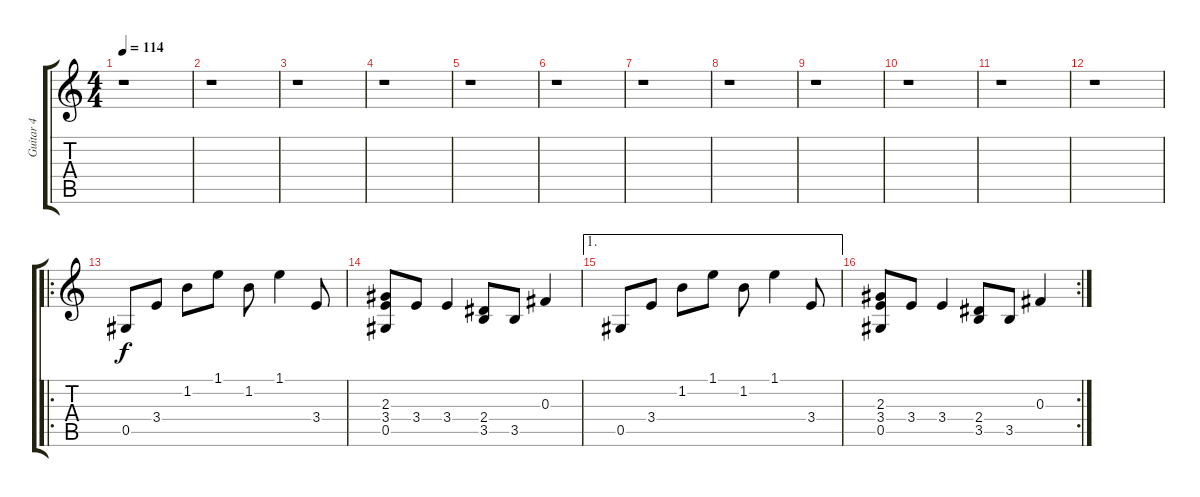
\track ("Guitar 4" "Guitar 4") {instrument distortionguitar}
\staff {score tabs}
\tuning (Eb4 Bb3 Gb3 Db3 Ab2 Eb2) {hide}
\ts (4 4)
\tempo 114
\clef g2
\ks c
r.1{dy f} |
r.1 |
r.1 |
r.1 |
r.1 |
r.1 |
r.1 |
r.1 |
r.1 |
r.1 |
r.1 |
r.1 |
\ro
0.5.8 3.4.8 1.2.8 1.1.8 1.2.8 1.1.4 3.4.8 |
(2.3 3.4 0.5).8 3.4.8 3.4.4 (2.4 3.5).8 3.5.8 0.3.4 |
\ae 1
0.5.8 3.4.8 1.2.8 1.1.8 1.2.8 1.1.4 3.4.8 |
\rc 2
(2.3 3.4 0.5).8 3.4.8 3.4.4 (2.4 3.5).8 3.5.8 0.3.4
